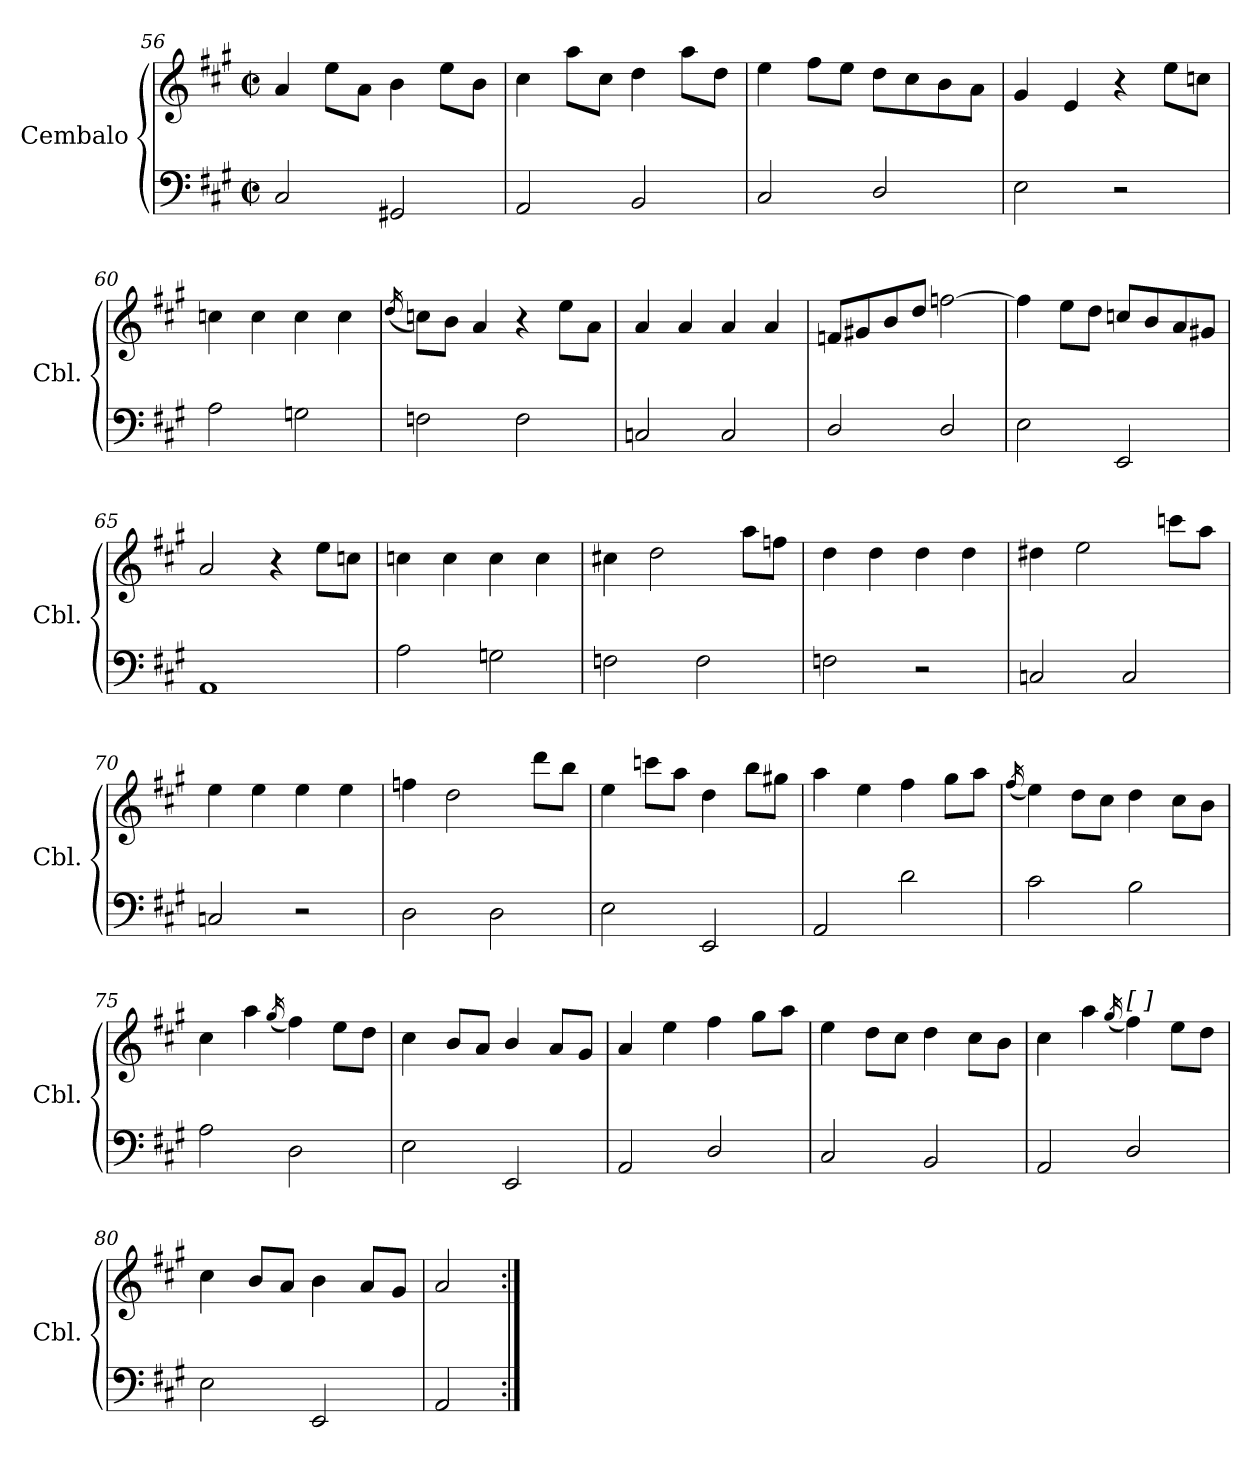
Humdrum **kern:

**kern	**kern
*part1	*part1
*staff2	*staff1
*I"Cembalo	*
*I'Cbl.	*
*clefF4	*clefG2
*k[f#c#g#]	*k[f#c#g#]
*M2/2	*M2/2
*met(c|)	*met(c|)
=56	=56
2C#/	4a/
.	8ee\L
.	8a\J
2GG#X/	4b\
.	8ee\L
.	8b\J
!!LO:LB:g=z
=57	=57
2AA/	4cc#\
.	8aa\L
.	8cc#\J
2BB/	4dd\
.	8aa\L
.	8dd\J
=58	=58
2C#/	4ee\
.	8ff#\L
.	8ee\J
2D/	8dd\L
.	8cc#\
.	8b\
.	8a\J
=59	=59
2E\	4g#/
.	4e/
2r	4r
.	8ee\L
.	8ccn\J
!!LO:LB:g=z
=60	=60
2A\	4ccn\
.	4cc\
2Gn\	4cc\
.	4cc\
=61	=61
.	(<16qdd/
2Fn\	8ccn\L)
.	8b\J
.	4a/
2F\	4r
.	8ee\L
.	8a\J
=62	=62
2Cn/	4a/
.	4a/
2C/	4a/
.	4a/
=63	=63
2D/	8fn/L
.	8g#X/
.	8b/
.	8dd/J
2D/	[2ffn\
!!LO:LB:g=z
=64	=64
2E\	4ff\]
.	8ee\L
.	8dd\J
2EE/	8ccn/L
.	8b/
.	8a/
.	8g#X/J
=65	=65
1AA	2a/
.	4r
.	8ee\L
.	8ccn\J
=66	=66
2A\	4ccn\
.	4cc\
2Gn\	4cc\
.	4cc\
=67	=67
2Fn\	4cc#X\
.	2dd\
2F\	.
.	8aa\L
.	8ffn\J
!!LO:PB:g=z
=68	=68
2Fn\	4dd\
.	4dd\
2r	4dd\
.	4dd\
=69	=69
2Cn/	4dd#X\
.	2ee\
2C/	.
.	8cccn\L
.	8aa\J
=70	=70
2Cn/	4ee\
.	4ee\
2r	4ee\
.	4ee\
=71	=71
2D\	4ffn\
.	2dd\
2D\	.
.	8ddd\L
.	8bb\J
!!LO:LB:g=z
=72	=72
2E\	4ee\
.	8cccn\L
.	8aa\J
2EE/	4dd\
.	8bb\L
.	8gg#X\J
=73	=73
2AA/	4aa\
.	4ee\
2d\	4ff#\
.	8gg#\L
.	8aa\J
=74	=74
.	(<16qff#/
2c#\	4ee\)
.	8dd\L
.	8cc#\J
2B\	4dd\
.	8cc#\L
.	8b\J
=75	=75
2A\	4cc#\
.	4aa\
.	(<16qgg#/
2D\	4ff#\)
.	8ee\L
.	8dd\J
!!LO:LB:g=z
=76	=76
2E\	4cc#\
.	8b/L
.	8a/J
2EE/	4b/
.	8a/L
.	8g#/J
=77	=77
2AA/	4a/
.	4ee\
2D/	4ff#\
.	8gg#\L
.	8aa\J
=78	=78
2C#/	4ee\
.	8dd\L
.	8cc#\J
2BB/	4dd\
.	8cc#\L
.	8b\J
=79	=79
2AA/	4cc#\
.	4aa\
.	(<16qgg#/
!	!LO:TX:a:t=[  ]
2D/	4ff#\)
.	8ee\L
.	8dd\J
!!LO:LB:g=z
=80	=80
2E\	4cc#\
.	8b/L
.	8a/J
2EE/	4b\
.	8a/L
.	8g#/J
=81	=81
2AA/	2a/
=:|!	=:|!
*-	*-
